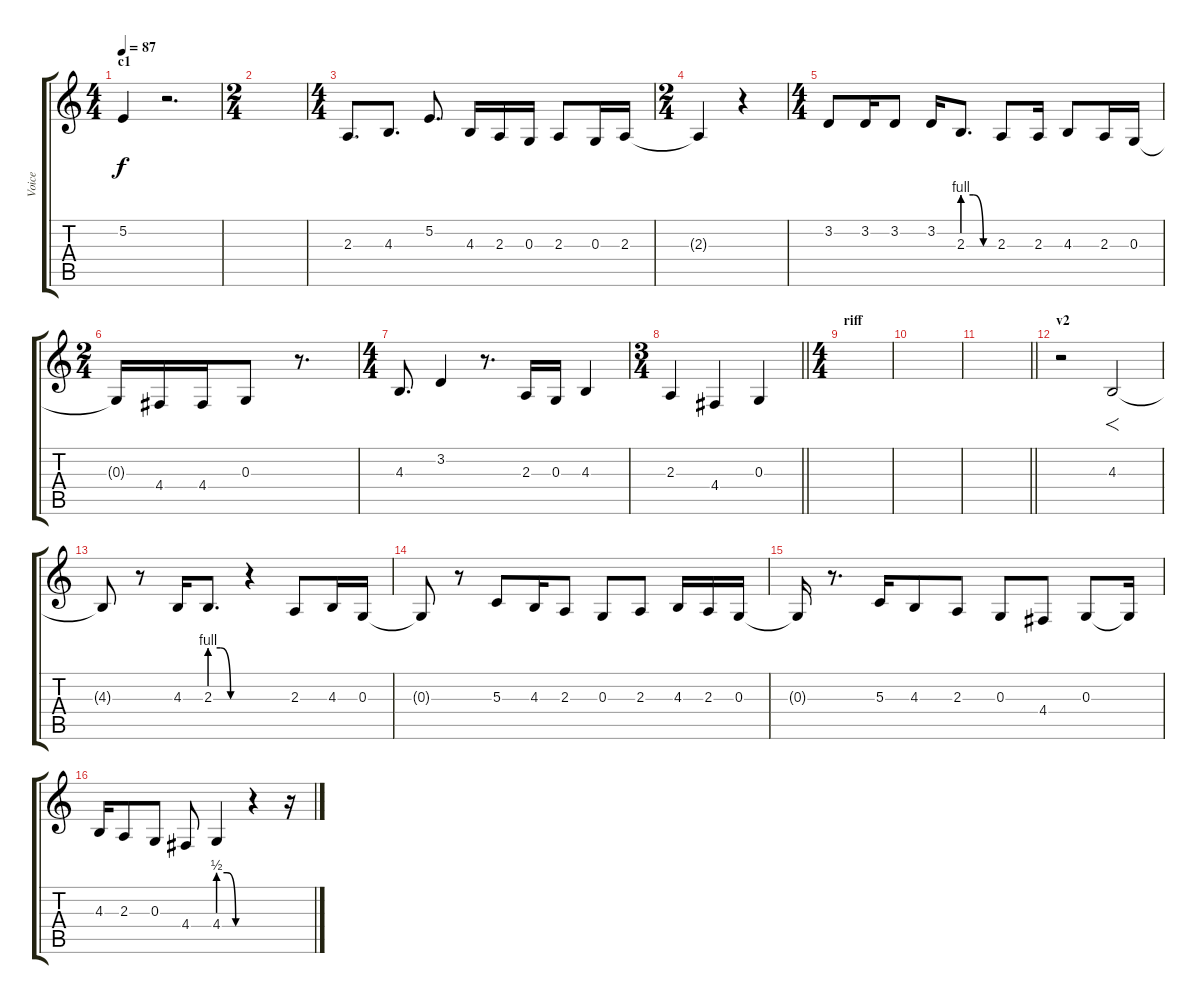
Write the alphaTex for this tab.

\track ("Voice" "Voice") {instrument lead2sawtooth}
\staff {score tabs}
\tuning (E4 B3 G3 D3 A2 D2) {hide}
\ts (4 4)
\section ("" "c1")
\tempo 87
\clef g2
\ks c
5.2.4{dy f} r.2{d} |
\ts (2 4)
|
\ts (4 4)
2.3.8{d} 4.3.8{d} 5.2.8{d} 4.3.16 2.3.16 0.3.16 2.3.8 0.3.16 2.3.16 |
\ts (2 4)
2.3{t}.4 r.4 |
\ts (4 4)
3.2.8 3.2.16 3.2.8 3.2.16 2.3{be (custom 0 4 20 4 40 0 60 0)}.8{d} 2.3.8 2.3.16 4.3.8 2.3.16 0.3.16 |
\ts (2 4)
0.3{t}.16 4.4.16 4.4.16 0.3.8 r.8{d} |
\ts (4 4)
4.3.8{d} 3.2.4 r.8{d} 2.3.16 0.3.16 4.3.4 |
\ts (3 4)
\barLineRight lightlight
2.3.4 4.4.4 0.3.4 |
\ts (4 4)
\section ("" "riff")
|
|
\barLineRight lightlight
|
\section ("" "v2")
r.2 4.3.2{f} |
4.3{t}.8 r.8 4.3.16 2.3{be (custom 0 4 20 4 40 0 60 0)}.8{d} r.4 2.3.8 4.3.16 0.3.16 |
0.3{t}.8 r.8 5.3.8 4.3.16 2.3.8 0.3.8 2.3.8 4.3.16 2.3.16 0.3.16 |
0.3{t}.16 r.8{d} 5.3.16 4.3.8 2.3.8 0.3.8 4.4.8 0.3.8 0.3{t}.16 |
4.3.16 2.3.8 0.3.8 4.4.8 4.4{be (custom 0 2 20 2 40 0 60 0)}.4 r.4 r.16
